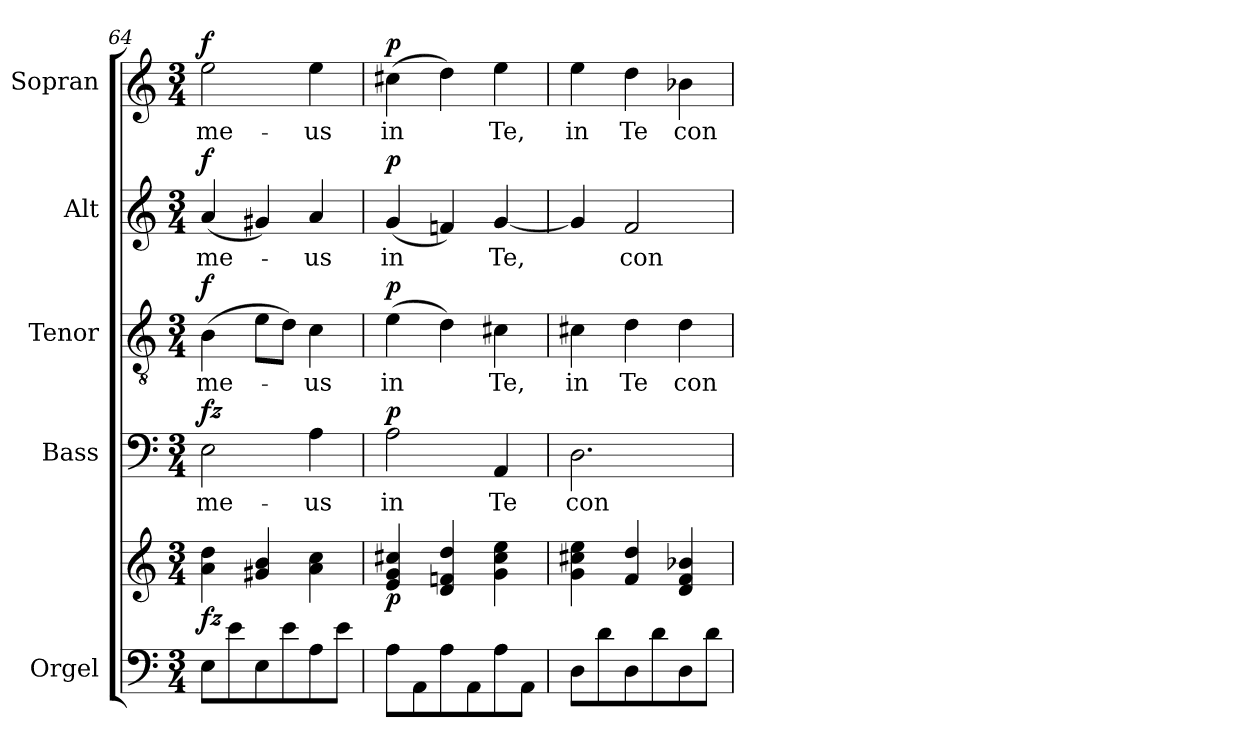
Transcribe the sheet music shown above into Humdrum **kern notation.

**kern	**kern	**dynam	**kern	**text	**dynam	**kern	**text	**dynam	**kern	**text	**dynam	**kern	**text	**dynam
*part5	*part5	*part5	*part4	*part4	*part4	*part3	*part3	*part3	*part2	*part2	*part2	*part1	*part1	*part1
*staff6	*staff5	*staff5/6	*staff4	*staff4	*staff4	*staff3	*staff3	*staff3	*staff2	*staff2	*staff2	*staff1	*staff1	*staff1
*I"Orgel	*	*	*I"Bass	*	*	*I"Tenor	*	*	*I"Alt	*	*	*I"Sopran	*	*
*I'Org.	*	*	*I'B.	*	*	*I'T.	*	*	*I'A.	*	*	*I'S.	*	*
*clefF4	*clefG2	*	*clefF4	*	*	*clefGv2	*	*	*clefG2	*	*	*clefG2	*	*
*k[]	*k[]	*	*k[]	*	*	*k[]	*	*	*k[]	*	*	*k[]	*	*
*C:	*C:	*	*C:	*	*	*C:	*	*	*C:	*	*	*C:	*	*
*M3/4	*M3/4	*	*M3/4	*	*	*M3/4	*	*	*M3/4	*	*	*M3/4	*	*
=64	=64	=64	=64	=64	=64	=64	=64	=64	=64	=64	=64	=64	=64	=64
!	!	!LO:DY:b	!	!LO:LY:b	!LO:DY:a	!	!LO:LY:b	!LO:DY:a	!	!LO:LY:b	!LO:DY:a	!	!LO:LY:b	!LO:DY:a
8E\L	4a\ 4dd\	fz	2E\	me-	fz	(>4B\	me-	f	(<4a/	me-	f	2ee\	me-	f
8e\	.	.	.	.	.	.	.	.	.	.	.	.	.	.
8E\	4g#X/ 4b/	.	.	.	.	8e\L	.	.	4g#X/)	.	.	.	.	.
8e\	.	.	.	.	.	8d\J)	.	.	.	.	.	.	.	.
!	!	!	!	!LO:LY:b	!	!	!LO:LY:b	!	!	!LO:LY:b	!	!	!LO:LY:b	!
8A\	4a\ 4cc\	.	4A\	-us	.	4c\	-us	.	4a/	-us	.	4ee\	-us	.
8e\J	.	.	.	.	.	.	.	.	.	.	.	.	.	.
=65	=65	=65	=65	=65	=65	=65	=65	=65	=65	=65	=65	=65	=65	=65
!	!	!LO:DY:b	!	!LO:LY:b	!LO:DY:a	!	!LO:LY:b	!LO:DY:a	!	!LO:LY:b	!LO:DY:a	!	!LO:LY:b	!LO:DY:a
8A\L	4e/ 4g/ 4cc#X/	p	2A\	in	p	(>4e\	in	p	(<4g/	in	p	(>4cc#X\	in	p
8AA\	.	.	.	.	.	.	.	.	.	.	.	.	.	.
8A\	4d/ 4fn/ 4dd/	.	.	.	.	4d\)	.	.	4fn/)	.	.	4dd\)	.	.
8AA\	.	.	.	.	.	.	.	.	.	.	.	.	.	.
!	!	!	!	!LO:LY:b	!	!	!LO:LY:b	!	!	!LO:LY:b	!	!	!LO:LY:b	!
8A\	4g\ 4cc#\ 4ee\	.	4AA/	Te	.	4c#X\	Te,	.	[4g/	Te,	.	4ee\	Te,	.
8AA\J	.	.	.	.	.	.	.	.	.	.	.	.	.	.
!!LO:LB:g=z
=66	=66	=66	=66	=66	=66	=66	=66	=66	=66	=66	=66	=66	=66	=66
!	!	!	!	!LO:LY:b	!	!	!LO:LY:b	!	!	!	!	!	!LO:LY:b	!
8D\L	4g\ 4cc#X\ 4ee\	.	2.D\	con-	.	4c#X\	in	.	4g/]	.	.	4ee\	in	.
8d\	.	.	.	.	.	.	.	.	.	.	.	.	.	.
!	!	!	!	!	!	!	!LO:LY:b	!	!	!LO:LY:b	!	!	!LO:LY:b	!
8D\	4f/ 4dd/	.	.	.	.	4d\	Te	.	2f/	con-	.	4dd\	Te	.
8d\	.	.	.	.	.	.	.	.	.	.	.	.	.	.
!	!	!	!	!	!	!	!LO:LY:b	!	!	!	!	!	!LO:LY:b	!
8D\	4d/ 4f/ 4b-X/	.	.	.	.	4d\	con-	.	.	.	.	4b-X\	con-	.
8d\J	.	.	.	.	.	.	.	.	.	.	.	.	.	.
=	=	=	=	=	=	=	=	=	=	=	=	=	=	=
*-	*-	*-	*-	*-	*-	*-	*-	*-	*-	*-	*-	*-	*-	*-
